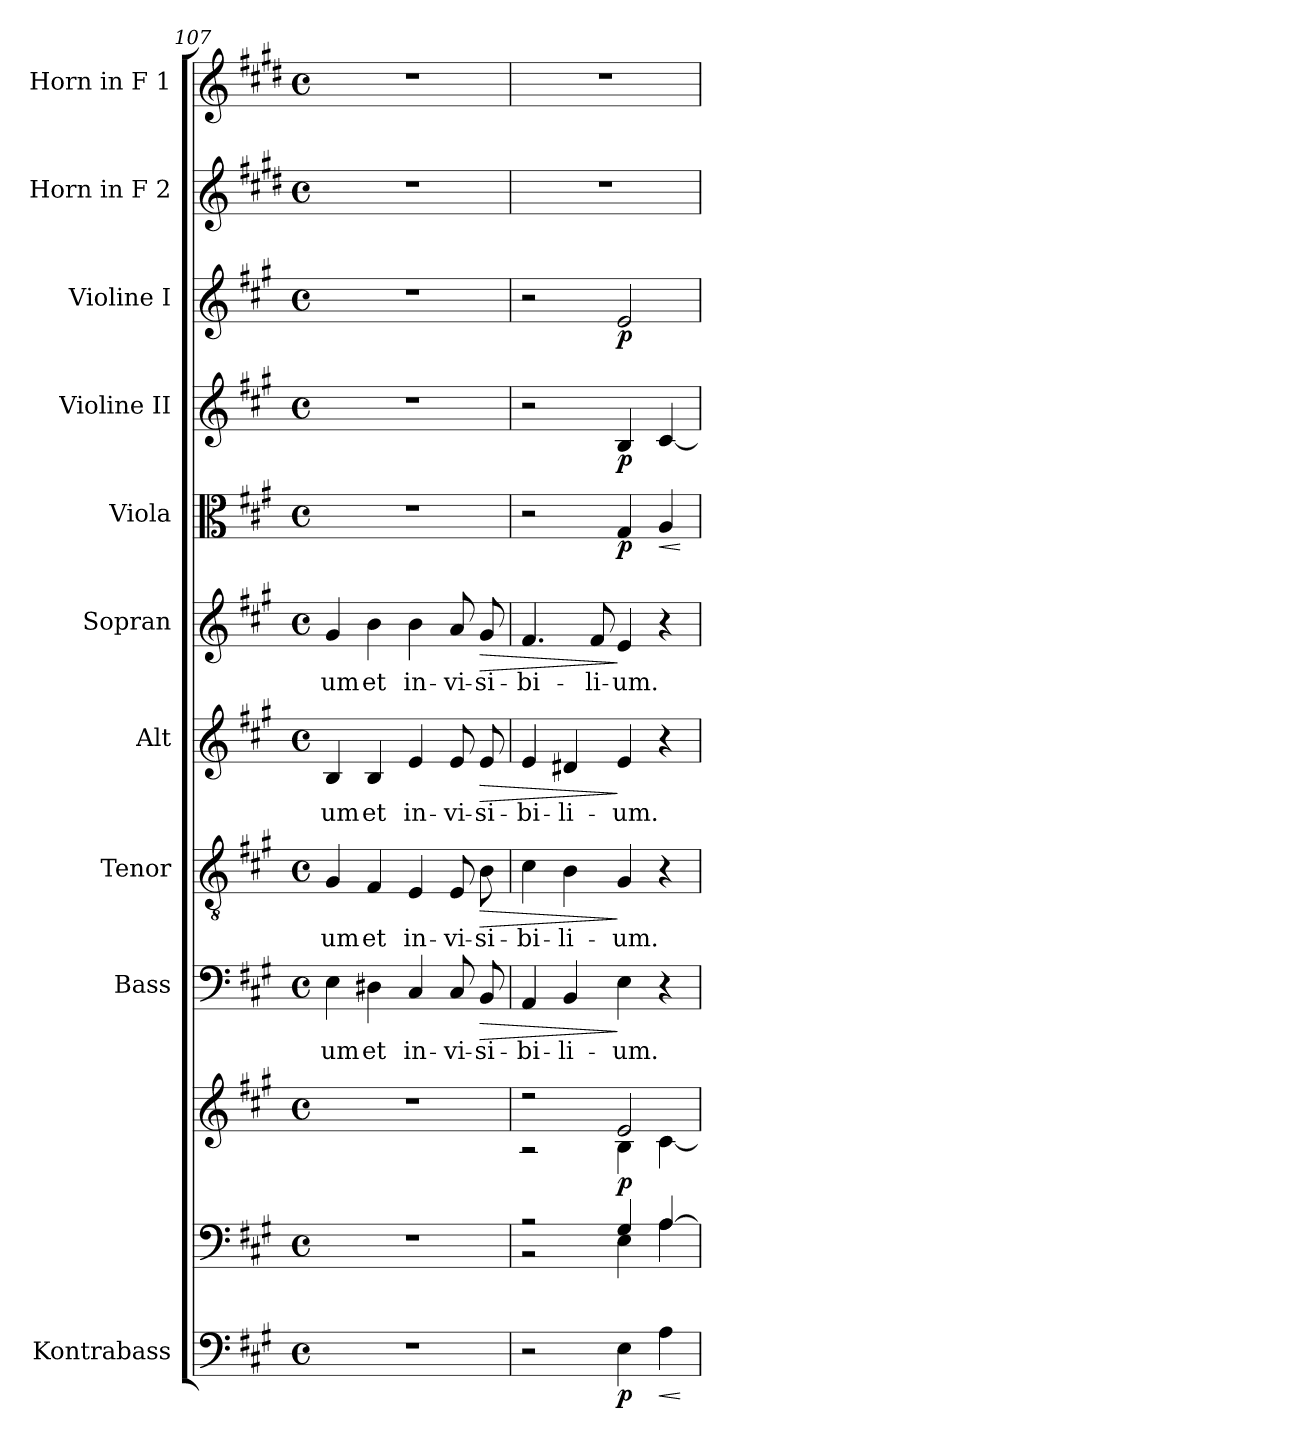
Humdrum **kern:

**kern	**dynam	**kern	**kern	**dynam	**kern	**text	**dynam	**kern	**text	**dynam	**kern	**text	**dynam	**kern	**text	**dynam	**kern	**dynam	**kern	**dynam	**kern	**dynam	**kern	**kern
*part11	*part11	*part10	*part10	*part10	*part9	*part9	*part9	*part8	*part8	*part8	*part7	*part7	*part7	*part6	*part6	*part6	*part5	*part5	*part4	*part4	*part3	*part3	*part2	*part1
*staff12	*staff12	*staff11	*staff10	*staff10/11	*staff9	*staff9	*staff9	*staff8	*staff8	*staff8	*staff7	*staff7	*staff7	*staff6	*staff6	*staff6	*staff5	*staff5	*staff4	*staff4	*staff3	*staff3	*staff2	*staff1
*I"Kontrabass	*	*	*	*	*I"Bass	*	*	*I"Tenor	*	*	*I"Alt	*	*	*I"Sopran	*	*	*I"Viola	*	*I"Violine II	*	*I"Violine I	*	*I"Horn in F 2	*I"Horn in F 1
*I'Kb.	*	*	*	*	*I'B.	*	*	*I'T.	*	*	*I'A.	*	*	*I'S.	*	*	*I'Vla.	*	*I'Vl. II	*	*I'Vl. I	*	*	*
*clefF4	*	*clefF4	*clefG2	*	*clefF4	*	*	*clefGv2	*	*	*clefG2	*	*	*clefG2	*	*	*clefC3	*	*clefG2	*	*clefG2	*	*clefG2	*clefG2
*ITrd7c12	*	*	*	*	*	*	*	*	*	*	*	*	*	*	*	*	*	*	*	*	*	*	*ITrd4c7	*ITrd4c7
*k[f#c#g#]	*	*k[f#c#g#]	*k[f#c#g#]	*	*k[f#c#g#]	*	*	*k[f#c#g#]	*	*	*k[f#c#g#]	*	*	*k[f#c#g#]	*	*	*k[f#c#g#]	*	*k[f#c#g#]	*	*k[f#c#g#]	*	*k[f#c#g#]	*k[f#c#g#]
*A:	*	*A:	*A:	*	*A:	*	*	*A:	*	*	*A:	*	*	*A:	*	*	*A:	*	*A:	*	*A:	*	*A:	*A:
*M4/4	*	*M4/4	*M4/4	*	*M4/4	*	*	*M4/4	*	*	*M4/4	*	*	*M4/4	*	*	*M4/4	*	*M4/4	*	*M4/4	*	*M4/4	*M4/4
*met(c)	*	*met(c)	*met(c)	*	*met(c)	*	*	*met(c)	*	*	*met(c)	*	*	*met(c)	*	*	*met(c)	*	*met(c)	*	*met(c)	*	*met(c)	*met(c)
=107	=107	=107	=107	=107	=107	=107	=107	=107	=107	=107	=107	=107	=107	=107	=107	=107	=107	=107	=107	=107	=107	=107	=107	=107
!	!	!	!	!	!	!LO:LY:b	!	!	!LO:LY:b	!	!	!LO:LY:b	!	!	!LO:LY:b	!	!	!	!	!	!	!	!	!
1r	.	1r	1r	.	4E\	-um	.	4G#/	-um	.	4B/	-um	.	4g#/	-um	.	1r	.	1r	.	1r	.	1r	1r
!	!	!	!	!	!	!LO:LY:b	!	!	!LO:LY:b	!	!	!LO:LY:b	!	!	!LO:LY:b	!	!	!	!	!	!	!	!	!
.	.	.	.	.	4D#X\	et	.	4F#/	et	.	4B/	et	.	4b\	et	.	.	.	.	.	.	.	.	.
!	!	!	!	!	!	!LO:LY:b	!	!	!LO:LY:b	!	!	!LO:LY:b	!	!	!LO:LY:b	!	!	!	!	!	!	!	!	!
.	.	.	.	.	4C#/	in-	.	4E/	in-	.	4e/	in-	.	4b\	in-	.	.	.	.	.	.	.	.	.
!	!	!	!	!	!	!LO:LY:b	!	!	!LO:LY:b	!	!	!LO:LY:b	!	!	!LO:LY:b	!	!	!	!	!	!	!	!	!
.	.	.	.	.	8C#/	-vi-	.	8E/	-vi-	.	8e/	-vi-	.	8a/	-vi-	.	.	.	.	.	.	.	.	.
!	!	!	!	!	!	!LO:LY:b	!LO:HP:b	!	!LO:LY:b	!LO:HP:b	!	!LO:LY:b	!LO:HP:b	!	!LO:LY:b	!LO:HP:b	!	!	!	!	!	!	!	!
.	.	.	.	.	8BB/	-si-	>	8B\	-si-	>	8e/	-si-	>	8g#/	-si-	>	.	.	.	.	.	.	.	.
=108	=108	=108	=108	=108	=108	=108	=108	=108	=108	=108	=108	=108	=108	=108	=108	=108	=108	=108	=108	=108	=108	=108	=108	=108
*	*	*^	*^	*	*	*	*	*	*	*	*	*	*	*	*	*	*	*	*	*	*	*	*	*
!	!	!	!	!	!	!	!	!LO:LY:b	!	!	!LO:LY:b	!	!	!LO:LY:b	!	!	!LO:LY:b	!	!	!	!	!	!	!	!	!
2r	.	2r	2r	2r	2r	.	4AA/	-bi-	.	4c#\	-bi-	.	4e/	-bi-	.	4.f#/	-bi-	.	2r	.	2r	.	2r	.	1r	1r
!	!	!	!	!	!	!	!	!LO:LY:b	!	!	!LO:LY:b	!	!	!LO:LY:b	!	!	!	!	!	!	!	!	!	!	!	!
.	.	.	.	.	.	.	4BB/	-li-	.	4B\	-li-	.	4d#X/	-li-	.	.	.	.	.	.	.	.	.	.	.	.
!	!	!	!	!	!	!	!	!	!	!	!	!	!	!	!	!	!LO:LY:b	!	!	!	!	!	!	!	!	!
.	.	.	.	.	.	.	.	.	.	.	.	.	.	.	.	8f#/	-li-	.	.	.	.	.	.	.	.	.
!	!LO:DY:b	!	!	!	!	!LO:DY:b	!	!LO:LY:b	!	!	!LO:LY:b	!	!	!LO:LY:b	!	!	!LO:LY:b	!	!	!LO:DY:b	!	!LO:DY:b	!	!LO:DY:b	!	!
4EE\	p	4G#/	4E\	2e/	4B\	p	4E\	-um.	]	4G#/	-um.	]	4e/	-um.	]	4e/	-um.	]	4G#/	p	4B/	p	2e/	p	.	.
!	!LO:HP:b	!	!	!	!	!	!	!	!	!	!	!	!	!	!	!	!	!	!	!LO:HP:b	!	!	!	!	!	!
4AA\	<	[>4A/	4A\	.	[<4c#\	.	4r	.	.	4r	.	.	4r	.	.	4r	.	.	4A/	<	[4c#/	.	.	.	.	.
*	*	*v	*v	*	*	*	*	*	*	*	*	*	*	*	*	*	*	*	*	*	*	*	*	*	*	*
*	*	*	*v	*v	*	*	*	*	*	*	*	*	*	*	*	*	*	*	*	*	*	*	*	*	*
.	[	.	.	.	.	.	.	.	.	.	.	.	.	.	.	.	.	[	.	.	.	.	.	.
=	=	=	=	=	=	=	=	=	=	=	=	=	=	=	=	=	=	=	=	=	=	=	=	=
*-	*-	*-	*-	*-	*-	*-	*-	*-	*-	*-	*-	*-	*-	*-	*-	*-	*-	*-	*-	*-	*-	*-	*-	*-
